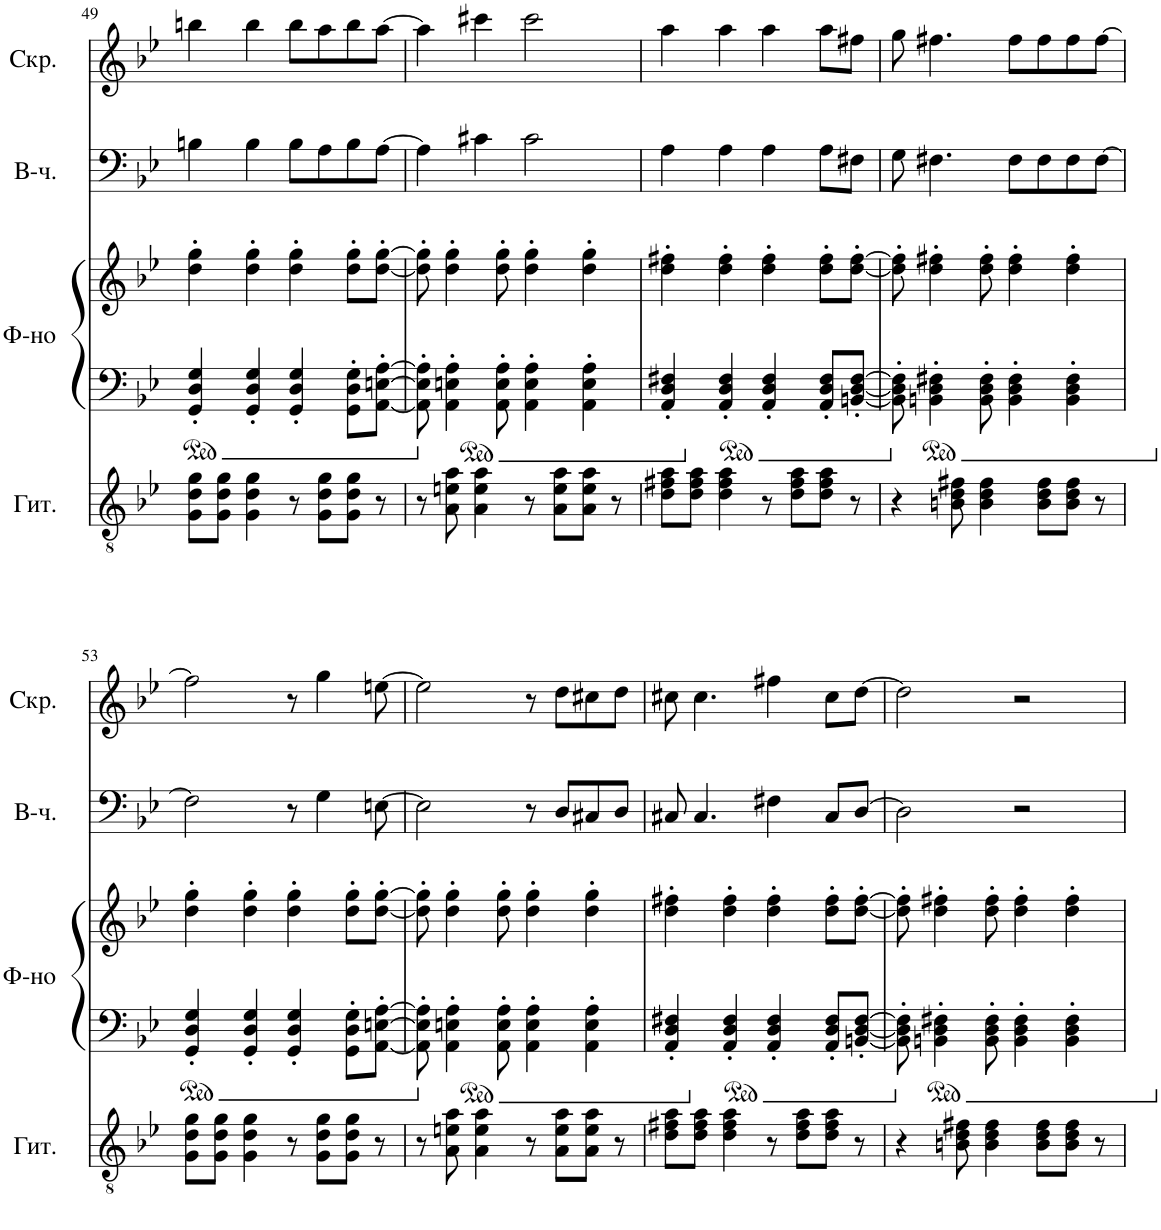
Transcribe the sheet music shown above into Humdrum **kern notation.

**kern	**kern	**kern	**kern	**kern
*part4	*part3	*part3	*part2	*part1
*staff5	*staff4	*staff3	*staff2	*staff1
*I"Акустическая гитара	*I"Фортепиано	*	*I"Виолончель	*I"Скрипка
!!LO:PB:g=z
*clefGv2	*clefF4	*clefG2	*clefF4	*clefG2
*k[b-e-]	*k[b-e-]	*k[b-e-]	*k[b-e-]	*k[b-e-]
*M4/4	*M4/4	*M4/4	*M4/4	*M4/4
=49	=49	=49	=49	=49
8G\ 8d\ 8g\L	4GG/' 4D/' 4G/'	4dd\' 4gg\'	4Bn\	4bbn\
8G\ 8d\ 8g\J	.	.	.	.
4G\ 4d\ 4g\	4GG/' 4D/' 4G/'	4dd\' 4gg\'	4B\	4bb\
8r	4GG/' 4D/' 4G/'	4dd\' 4gg\'	8B\L	8bb\L
8G\ 8d\ 8g\L	.	.	8A\	8aa\
8G\ 8d\ 8g\J	8GG\' 8D\' 8G\'L	8dd\' 8gg\'L	8B\	8bb\
8r	[8AA\' [8En\' [8A\'J	[8dd\' [8gg\'J	[8A\J	[8aa\J
=50	=50	=50	=50	=50
8r	8AA\]' 8E\]' 8A\]'	8dd\]' 8gg\]'	4A\]	4aa\]
8A\ 8en\ 8a\	4AA\' 4En\' 4A\'	4dd\' 4gg\'	.	.
4A\ 4e\ 4a\	.	.	4c#X\	4ccc#X\
.	8AA\' 8E\' 8A\'	8dd\' 8gg\'	.	.
8r	4AA\' 4E\' 4A\'	4dd\' 4gg\'	2c#\	2ccc#\
8A\ 8e\ 8a\L	.	.	.	.
8A\ 8e\ 8a\J	4AA\' 4E\' 4A\'	4dd\' 4gg\'	.	.
8r	.	.	.	.
=51	=51	=51	=51	=51
8d\ 8f#X\ 8a\L	4AA/' 4D/' 4F#X/'	4dd\' 4ff#X\'	4A\	4aa\
8d\ 8f#\ 8a\J	.	.	.	.
4d\ 4f#\ 4a\	4AA/' 4D/' 4F#/'	4dd\' 4ff#\'	4A\	4aa\
8r	4AA/' 4D/' 4F#/'	4dd\' 4ff#\'	4A\	4aa\
8d\ 8f#\ 8a\L	.	.	.	.
8d\ 8f#\ 8a\J	8AA/' 8D/' 8F#/'L	8dd\' 8ff#\'L	8A\L	8aa\L
8r	[8BBn/' [8D/' [8F#/'J	[8dd\' [8ff#\'J	8F#X\J	8ff#X\J
=52	=52	=52	=52	=52
4r	8BB\]' 8D\]' 8F#\]'	8dd\]' 8ff#\]'	8G\	8gg\
.	4BBn\' 4D\' 4F#X\'	4dd\' 4ff#X\'	4.F#X\	4.ff#X\
8Bn\ 8d\ 8f#X\	.	.	.	.
4B\ 4d\ 4f#\	8BB\' 8D\' 8F#\'	8dd\' 8ff#\'	.	.
.	4BB\' 4D\' 4F#\'	4dd\' 4ff#\'	8F#\L	8ff#\L
8B\ 8d\ 8f#\L	.	.	8F#\	8ff#\
8B\ 8d\ 8f#\J	4BB\' 4D\' 4F#\'	4dd\' 4ff#\'	8F#\	8ff#\
8r	.	.	[8F#\J	[8ff#\J
!!LO:LB:g=z
=53	=53	=53	=53	=53
8G\ 8d\ 8g\L	4GG/' 4D/' 4G/'	4dd\' 4gg\'	2F#\]	2ff#\]
8G\ 8d\ 8g\J	.	.	.	.
4G\ 4d\ 4g\	4GG/' 4D/' 4G/'	4dd\' 4gg\'	.	.
8r	4GG/' 4D/' 4G/'	4dd\' 4gg\'	8r	8r
8G\ 8d\ 8g\L	.	.	4G\	4gg\
8G\ 8d\ 8g\J	8GG\' 8D\' 8G\'L	8dd\' 8gg\'L	.	.
8r	[8AA\' [8En\' [8A\'J	[8dd\' [8gg\'J	[8En\	[8een\
=54	=54	=54	=54	=54
8r	8AA\]' 8E\]' 8A\]'	8dd\]' 8gg\]'	2E\]	2ee\]
8A\ 8en\ 8a\	4AA\' 4En\' 4A\'	4dd\' 4gg\'	.	.
4A\ 4e\ 4a\	.	.	.	.
.	8AA\' 8E\' 8A\'	8dd\' 8gg\'	.	.
8r	4AA\' 4E\' 4A\'	4dd\' 4gg\'	8r	8r
8A\ 8e\ 8a\L	.	.	8D/L	8dd\L
8A\ 8e\ 8a\J	4AA\' 4E\' 4A\'	4dd\' 4gg\'	8C#X/	8cc#X\
8r	.	.	8D/J	8dd\J
=55	=55	=55	=55	=55
8d\ 8f#X\ 8a\L	4AA/' 4D/' 4F#X/'	4dd\' 4ff#X\'	8C#X/	8cc#X\
8d\ 8f#\ 8a\J	.	.	4.C#/	4.cc#\
4d\ 4f#\ 4a\	4AA/' 4D/' 4F#/'	4dd\' 4ff#\'	.	.
8r	4AA/' 4D/' 4F#/'	4dd\' 4ff#\'	4F#X\	4ff#X\
8d\ 8f#\ 8a\L	.	.	.	.
8d\ 8f#\ 8a\J	8AA/' 8D/' 8F#/'L	8dd\' 8ff#\'L	8C#/L	8cc#\L
8r	[8BBn/' [8D/' [8F#/'J	[8dd\' [8ff#\'J	[8D/J	[8dd\J
=56	=56	=56	=56	=56
4r	8BB\]' 8D\]' 8F#\]'	8dd\]' 8ff#\]'	2D\]	2dd\]
.	4BBn\' 4D\' 4F#X\'	4dd\' 4ff#X\'	.	.
8Bn\ 8d\ 8f#X\	.	.	.	.
4B\ 4d\ 4f#\	8BB\' 8D\' 8F#\'	8dd\' 8ff#\'	.	.
.	4BB\' 4D\' 4F#\'	4dd\' 4ff#\'	2r	2r
8B\ 8d\ 8f#\L	.	.	.	.
8B\ 8d\ 8f#\J	4BB\' 4D\' 4F#\'	4dd\' 4ff#\'	.	.
8r	.	.	.	.
=	=	=	=	=
*-	*-	*-	*-	*-
